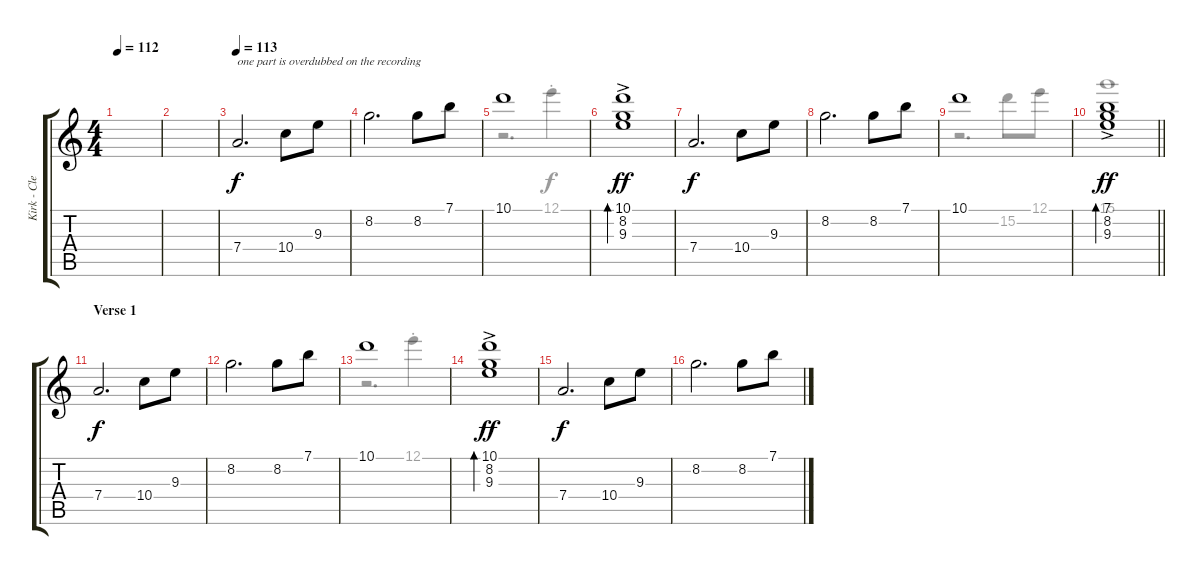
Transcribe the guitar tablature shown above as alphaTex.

\track ("Kirk - Clean Rythme" "Kirk - Cle") {instrument electricguitarjazz}
\staff {score tabs}
\tuning (E4 B3 G3 D3 A2 E2) {hide}
\voice
\ts (4 4)
\tempo 112
\clef g2
\ks c
|
|
\tempo 113
7.4.2{d txt "one part is overdubbed on the recording"} 10.4.8 9.3.8 |
8.2.2{d} 8.2.8 7.1.8 |
10.1.1 |
(10.1{ac} 8.2{ac} 9.3{ac}).1{bd 120 dy ff} |
7.4.2{d dy f} 10.4.8 9.3.8 |
8.2.2{d} 8.2.8 7.1.8 |
10.1.1 |
\barLineRight lightlight
(7.1{ac} 8.2{ac} 9.3{ac}).1{bd 120 dy ff} |
\section ("" "Verse 1")
7.4.2{d dy f} 10.4.8 9.3.8 |
8.2.2{d} 8.2.8 7.1.8 |
10.1.1 |
(10.1{ac} 8.2{ac} 9.3{ac}).1{bd 120 dy ff} |
7.4.2{d dy f} 10.4.8 9.3.8 |
8.2.2{d} 8.2.8 7.1.8
\voice
\clef g2
\ottava regular
\simile none
\ks c
|
|
|
|
r.2{d} 12.1{st}.4 |
|
|
|
r.2{d} 15.2.8 12.1.8 |
\barLineRight lightlight
15.1.1 |
|
|
r.2{d} 12.1{st}.4 |
|
|
